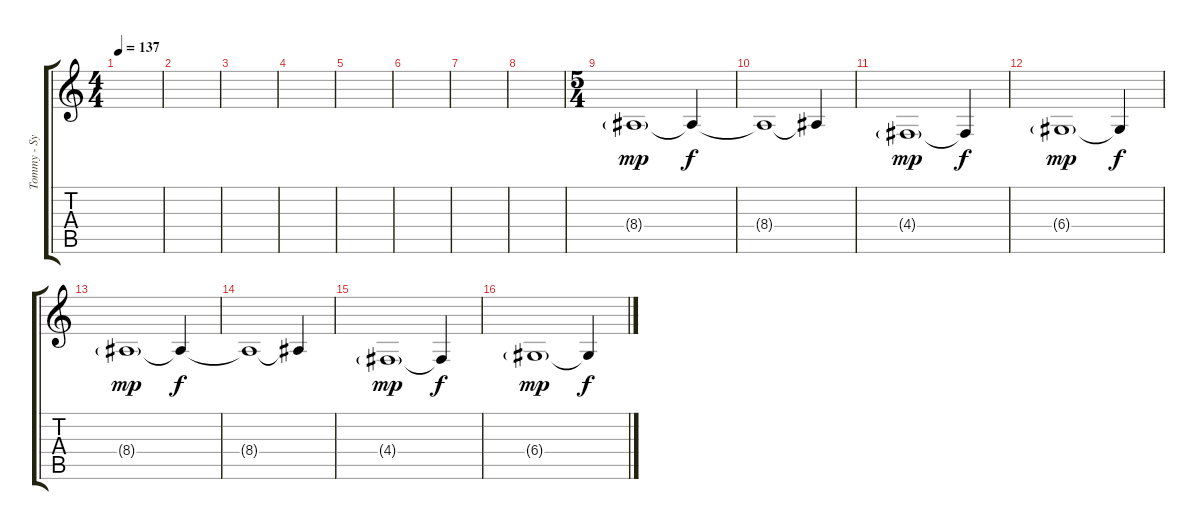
\track ("Tommy - Synth" "Tommy - Sy") {instrument fx1rain}
\staff {score tabs}
\tuning (E4 B3 G3 D3 A2 E2) {hide}
\ts (4 4)
\tempo 137
\clef g2
\ks c
|
|
|
|
|
|
|
|
\ts (5 4)
8.4{g}.1{dy mp} 8.4{t}.4{dy f} |
8.4{t}.1 8.4{t}.4 |
4.4{g}.1{dy mp} 4.4{t}.4{dy f} |
6.4{g}.1{dy mp} 6.4{t}.4{dy f} |
8.4{g}.1{dy mp} 8.4{t}.4{dy f} |
8.4{t}.1 8.4{t}.4 |
4.4{g}.1{dy mp} 4.4{t}.4{dy f} |
6.4{g}.1{dy mp} 6.4{t}.4{dy f}
